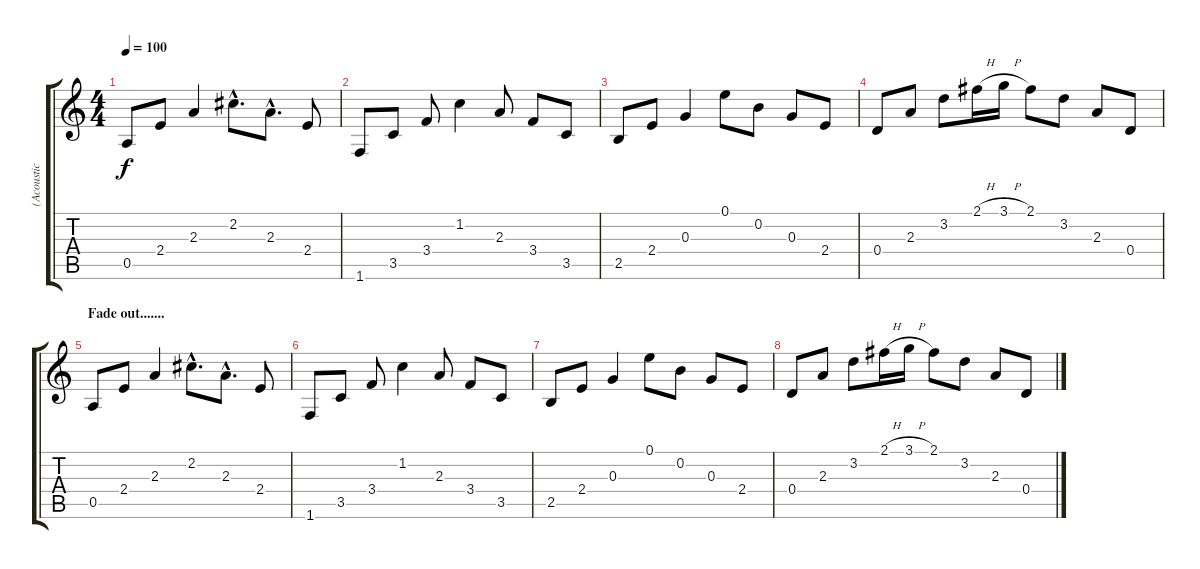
\track ("(Acoustic Fills)" "(Acoustic ") {instrument acousticguitarsteel}
\staff {score tabs}
\tuning (E4 B3 G3 D3 A2 E2) {hide}
\ts (4 4)
\tempo 100
\clef g2
\ks c
0.5.8{dy f} 2.4.8 2.3.4 2.2{hac}.8{d} 2.3{hac}.8{d} 2.4.8 |
1.6.8 3.5.8 3.4.8 1.2.4 2.3.8 3.4.8 3.5.8 |
2.5.8 2.4.8 0.3.4 0.1.8 0.2.8 0.3.8 2.4.8 |
0.4.8 2.3.8 3.2.8 2.1{h}.16 3.1{h}.16 2.1.8 3.2.8 2.3.8 0.4.8 |
\section ("" "Fade out.......")
0.5.8 2.4.8 2.3.4 2.2{hac}.8{d} 2.3{hac}.8{d} 2.4.8 |
1.6.8 3.5.8 3.4.8 1.2.4 2.3.8 3.4.8 3.5.8 |
2.5.8 2.4.8 0.3.4 0.1.8 0.2.8 0.3.8 2.4.8 |
0.4.8 2.3.8 3.2.8 2.1{h}.16 3.1{h}.16 2.1.8 3.2.8 2.3.8 0.4.8
